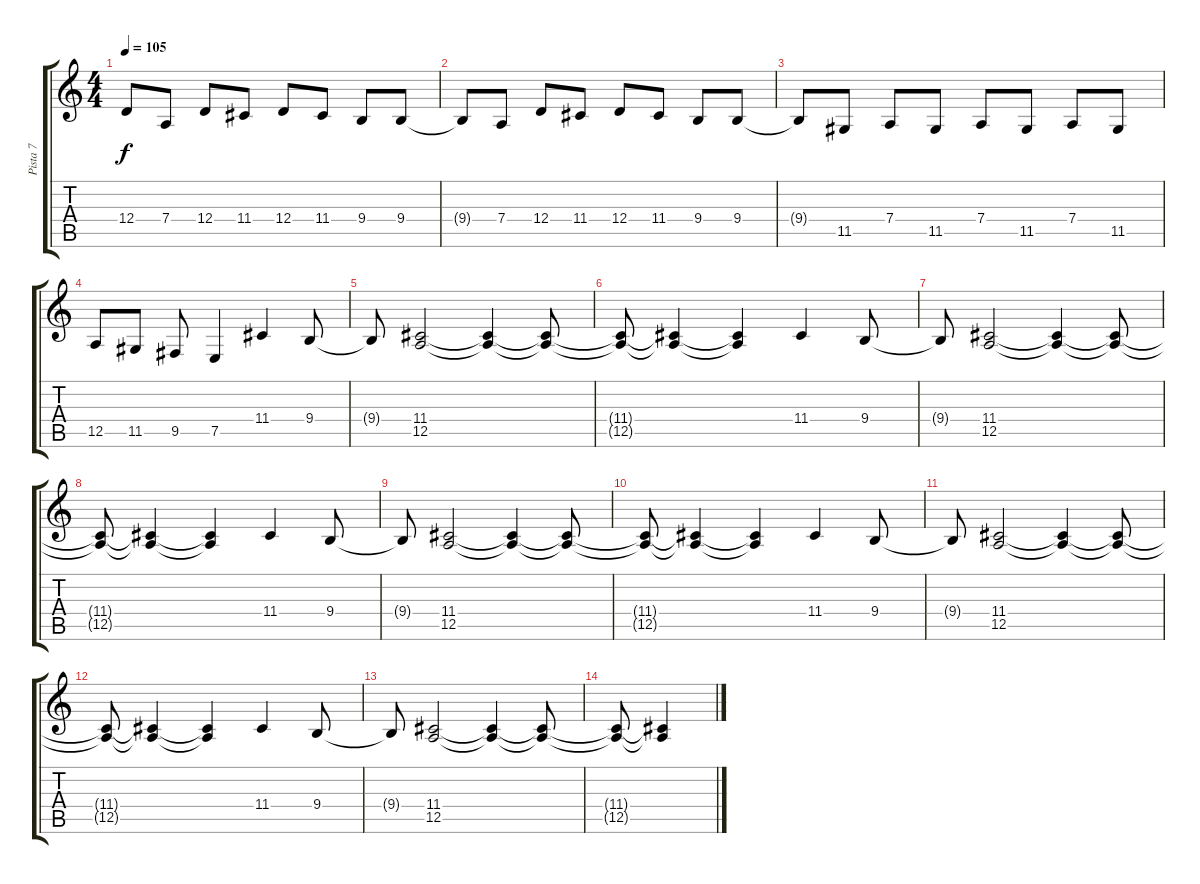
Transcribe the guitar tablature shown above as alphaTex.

\track ("Pista 7" "Pista 7") {instrument violin}
\staff {score tabs}
\tuning (E4 B3 G3 D3 A2 E2) {hide}
\ts (4 4)
\tempo 105
\clef g2
\ks c
12.4{t}.8{dy f} 7.4.8 12.4.8 11.4.8 12.4.8 11.4.8 9.4.8 9.4.8 |
9.4{t}.8 7.4.8 12.4.8 11.4.8 12.4.8 11.4.8 9.4.8 9.4.8 |
9.4{t}.8 11.5.8 7.4.8 11.5.8 7.4.8 11.5.8 7.4.8 11.5.8 |
12.5.8 11.5.8 9.5.8 7.5.4 11.4.4 9.4.8 |
9.4{t}.8 (11.4 12.5).2 (11.4{t} 12.5{t}).4 (11.4{t} 12.5{t}).8 |
(11.4{t} 12.5{t}).8 (11.4{t} 12.5{t}).4 (11.4{t} 12.5{t}).4 11.4.4 9.4.8 |
9.4{t}.8 (11.4 12.5).2 (11.4{t} 12.5{t}).4 (11.4{t} 12.5{t}).8 |
(11.4{t} 12.5{t}).8 (11.4{t} 12.5{t}).4 (11.4{t} 12.5{t}).4 11.4.4 9.4.8 |
9.4{t}.8 (11.4 12.5).2 (11.4{t} 12.5{t}).4 (11.4{t} 12.5{t}).8 |
(11.4{t} 12.5{t}).8 (11.4{t} 12.5{t}).4 (11.4{t} 12.5{t}).4 11.4.4 9.4.8 |
9.4{t}.8 (11.4 12.5).2 (11.4{t} 12.5{t}).4 (11.4{t} 12.5{t}).8 |
(11.4{t} 12.5{t}).8 (11.4{t} 12.5{t}).4 (11.4{t} 12.5{t}).4 11.4.4 9.4.8 |
9.4{t}.8 (11.4 12.5).2{volume 3} (11.4{t} 12.5{t}).4 (11.4{t} 12.5{t}).8 |
(11.4{t} 12.5{t}).8 (11.4{t} 12.5{t}).4
